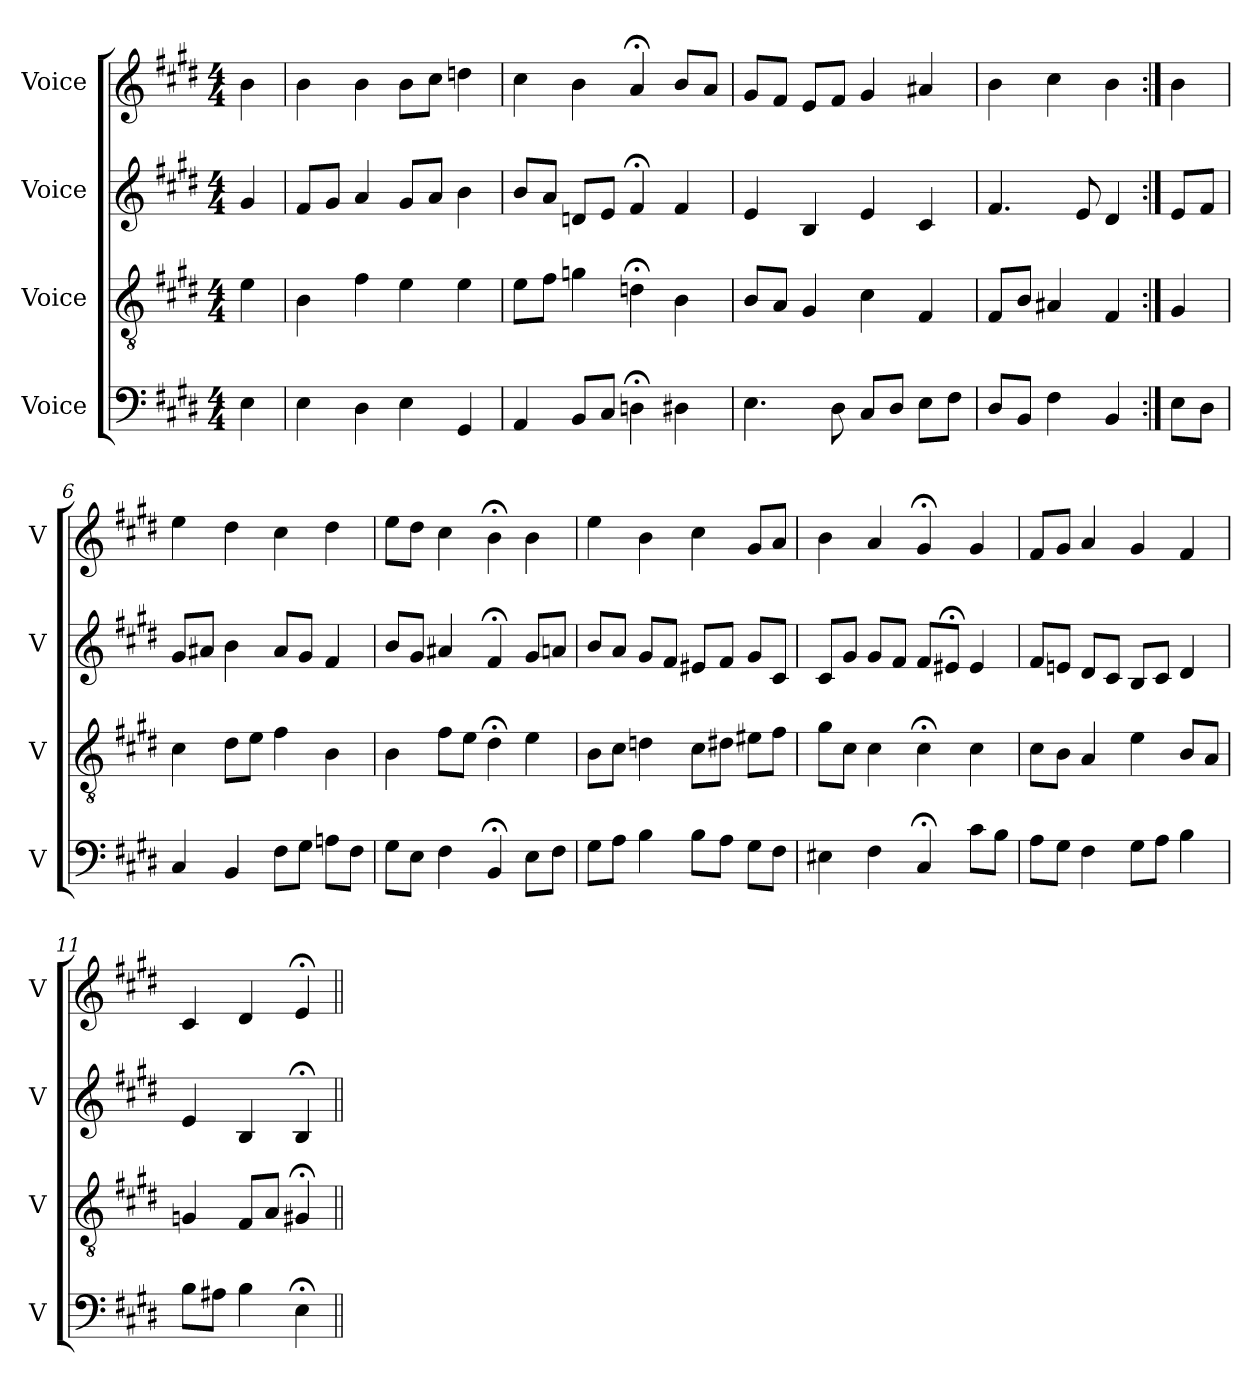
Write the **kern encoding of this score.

**kern	**kern	**kern	**kern
*part4	*part3	*part2	*part1
*staff4	*staff3	*staff2	*staff1
*I"Voice	*I"Voice	*I"Voice	*I"Voice
*I'V	*I'V	*I'V	*I'V
*clefF4	*clefGv2	*clefG2	*clefG2
*k[f#c#g#d#]	*k[f#c#g#d#]	*k[f#c#g#d#]	*k[f#c#g#d#]
*M4/4	*M4/4	*M4/4	*M4/4
=	=	=	=
4E	4e	4g#	4b
=2	=2	=2	=2
4E	4B	8f#L	4b
.	.	8g#J	.
4D#	4f#	4a	4b
4E	4e	8g#L	8bL
.	.	8aJ	8cc#J
4GG#	4e	4b	4ddn
=3	=3	=3	=3
4AA	8eL	8bL	4cc#
.	8f#J	8aJ	.
8BBL	4gn	8dnL	4b
8C#J	.	8eJ	.
4Dn;<	4dn;<	4f#;<	4a;<
4D#X	4B	4f#	8bL
.	.	.	8aJ
=4	=4	=4	=4
4.E	8BL	4e	8g#L
.	8AJ	.	8f#J
.	4G#	4B	8eL
8D#	.	.	8f#J
8C#L	4c#	4e	4g#
8D#J	.	.	.
8EL	4F#	4c#	4a#X
8F#J	.	.	.
=	=	=	=
8D#L	8F#L	4.f#	4b
8BBJ	8BJ	.	.
4F#	4A#X	.	4cc#
.	.	8e	.
4BB	4F#	4d#	4b
=5:|!	=5:|!	=5:|!	=5:|!
8EL	4G#	8eL	4b
8D#J	.	8f#J	.
=6	=6	=6	=6
4C#	4c#	8g#L	4ee
.	.	8a#XJ	.
4BB	8d#L	4b	4dd#
.	8eJ	.	.
8F#L	4f#	8a#L	4cc#
8G#J	.	8g#J	.
8AnL	4B	4f#	4dd#
8F#J	.	.	.
=7	=7	=7	=7
8G#L	4B	8bL	8eeL
8EJ	.	8g#J	8dd#J
4F#	8f#L	4a#X	4cc#
.	8eJ	.	.
4BB;<	4d#;<	4f#;<	4b;<
8EL	4e	8g#L	4b
8F#J	.	8anJ	.
=8	=8	=8	=8
8G#L	8BL	8bL	4ee
8AJ	8c#J	8aJ	.
4B	4dn	8g#L	4b
.	.	8f#J	.
8BL	8c#L	8e#XL	4cc#
8AJ	8d#XJ	8f#J	.
8G#L	8e#XL	8g#L	8g#L
8F#J	8f#J	8c#J	8aJ
=9	=9	=9	=9
4E#X	8g#L	8c#L	4b
.	8c#J	8g#J	.
4F#	4c#	8g#L	4a
.	.	8f#J	.
4C#;<	4c#;<	8f#L	4g#;<
.	.	8e#X;<J	.
8c#L	4c#	4e#	4g#
8BJ	.	.	.
=10	=10	=10	=10
8AL	8c#L	8f#L	8f#L
8G#J	8BJ	8enJ	8g#J
4F#	4A	8d#L	4a
.	.	8c#J	.
8G#L	4e	8BL	4g#
8AJ	.	8c#J	.
4B	8BL	4d#	4f#
.	8AJ	.	.
=11	=11	=11	=11
8BL	4Gn	4e	4c#
8A#XJ	.	.	.
4B	8F#L	4B	4d#
.	8AJ	.	.
4E;<	4G#X;<	4B;<	4e;<
=||	=||	=||	=||
*-	*-	*-	*-
